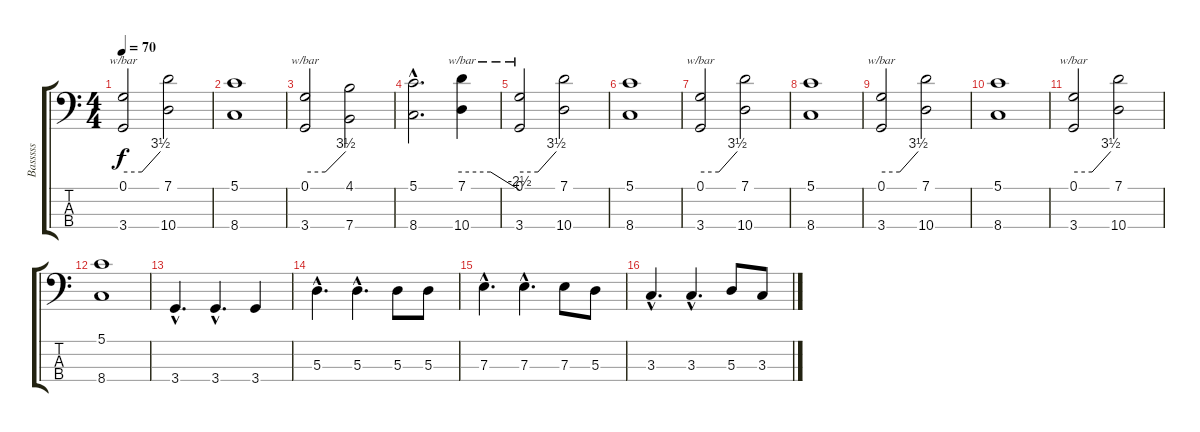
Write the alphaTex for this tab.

\track ("Basssss" "Basssss") {instrument electricbassfinger}
\staff {score tabs}
\tuning (G2 D2 A1 E1) {hide}
\ts (4 4)
\tempo 70
\clef f4
\ks c
(0.1 3.4).2{tbe (custom default 0 0 30 0 60 14) dy f} (7.1 10.4).2 |
(5.1 8.4).1 |
(0.1 3.4).2{tbe (custom default 0 0 30 0 60 14)} (4.1 7.4).2 |
(5.1{hac} 8.4{hac}).2{d} (7.1 10.4).4{tbe (custom default 0 0 30 0 60 -10)} |
(0.1 3.4).2{tbe (custom default 0 0 30 0 60 14)} (7.1 10.4).2 |
(5.1 8.4).1 |
(0.1 3.4).2{tbe (custom default 0 0 30 0 60 14)} (7.1 10.4).2 |
(5.1 8.4).1 |
(0.1 3.4).2{tbe (custom default 0 0 30 0 60 14)} (7.1 10.4).2 |
(5.1 8.4).1 |
(0.1 3.4).2{tbe (custom default 0 0 30 0 60 14)} (7.1 10.4).2 |
(5.1 8.4).1 |
3.4{hac}.4{d} 3.4{hac}.4{d} 3.4.4 |
5.3{hac}.4{d} 5.3{hac}.4{d} 5.3.8 5.3.8 |
7.3{hac}.4{d} 7.3{hac}.4{d} 7.3.8 5.3.8 |
3.3{hac}.4{d} 3.3{hac}.4{d} 5.3.8 3.3.8
